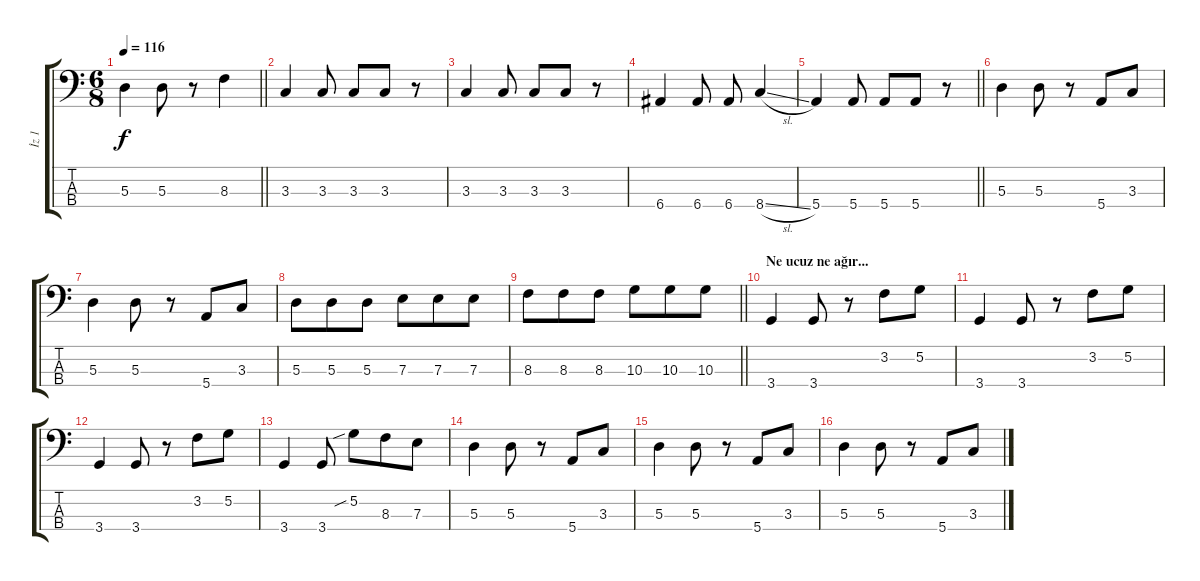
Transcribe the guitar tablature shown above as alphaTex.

\track ("İz 1" "İz 1") {instrument electricbassfinger}
\staff {score tabs}
\tuning (G2 D2 A1 E1) {hide}
\ts (6 8)
\tempo 116
\clef f4
\barLineRight lightlight
\ks c
5.3.4{dy f} 5.3.8 r.8 8.3.4 |
3.3.4 3.3.8 3.3.8 3.3.8 r.8 |
3.3.4 3.3.8 3.3.8 3.3.8 r.8 |
6.4.4 6.4.8 6.4.8 8.4{sl}.4 |
\barLineRight lightlight
5.4.4 5.4.8 5.4.8 5.4.8 r.8 |
5.3.4 5.3.8 r.8 5.4.8 3.3.8 |
5.3.4 5.3.8 r.8 5.4.8 3.3.8 |
5.3.8 5.3.8 5.3.8 7.3.8 7.3.8 7.3.8 |
\barLineRight lightlight
8.3.8 8.3.8 8.3.8 10.3.8 10.3.8 10.3.8 |
\section ("" "Ne ucuz ne ağır...")
3.4.4 3.4.8 r.8 3.2.8 5.2.8 |
3.4.4 3.4.8 r.8 3.2.8 5.2.8 |
3.4.4 3.4.8 r.8 3.2.8 5.2.8 |
3.4.4 3.4.8 5.2{sib}.8 8.3.8 7.3.8 |
5.3.4 5.3.8 r.8 5.4.8 3.3.8 |
5.3.4 5.3.8 r.8 5.4.8 3.3.8 |
5.3.4 5.3.8 r.8 5.4.8 3.3.8
